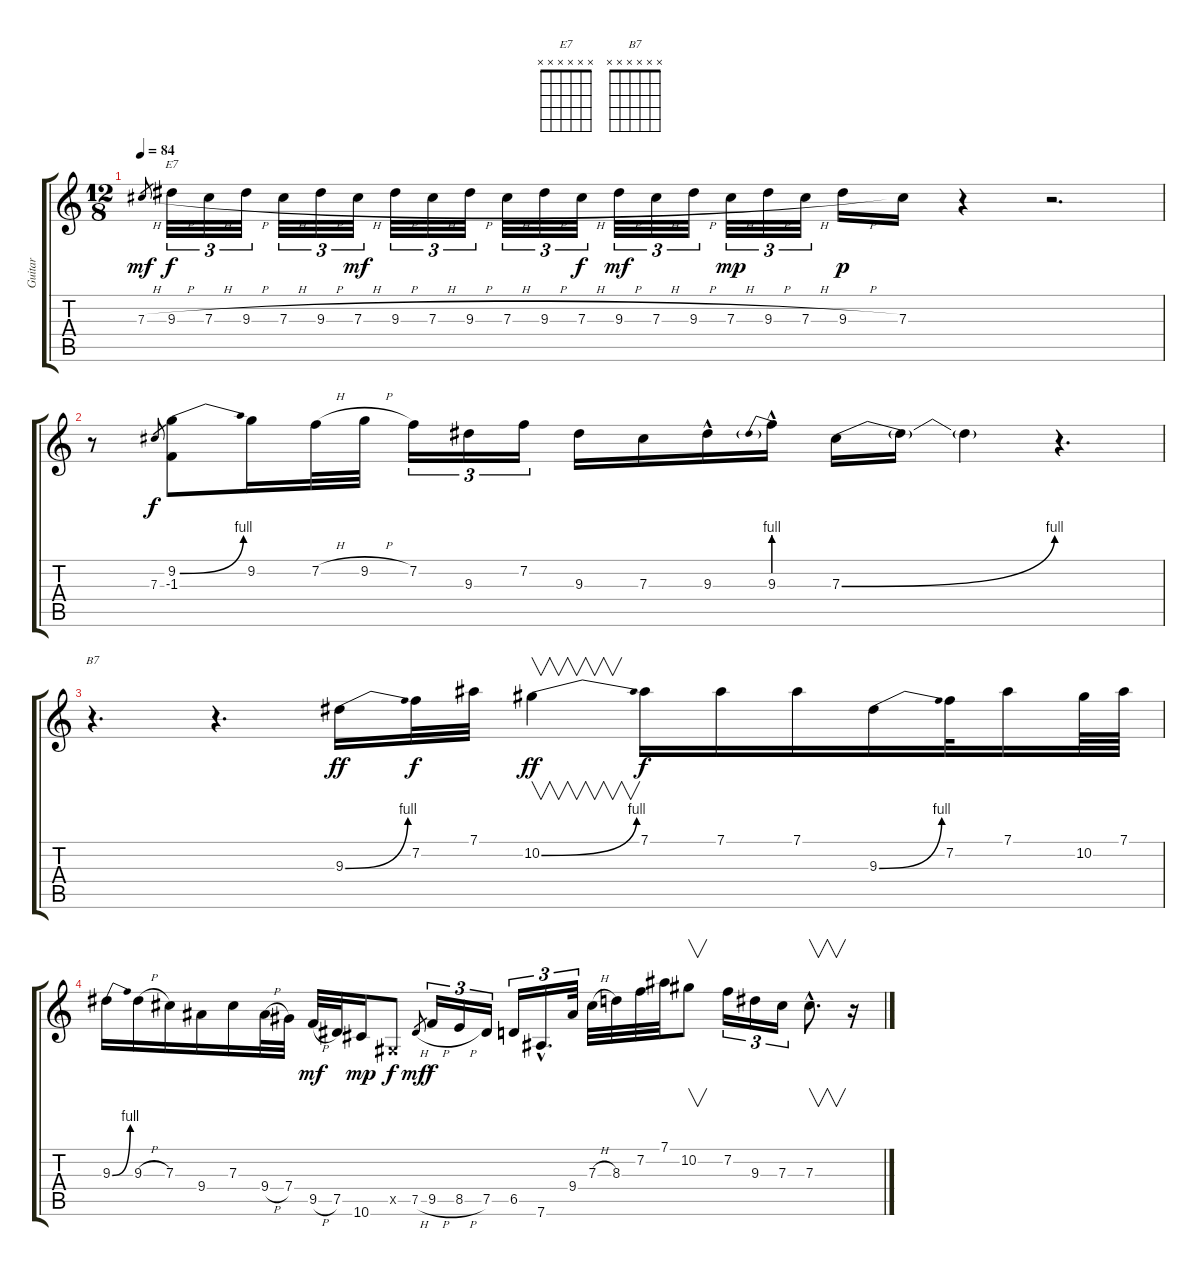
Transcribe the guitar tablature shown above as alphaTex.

\track ("Guitar" "Guitar") {instrument overdrivenguitar}
\staff {score tabs}
\tuning (Eb4 Bb3 Gb3 Db3 Ab2 Eb2) {hide}
\chord ("E7" x x x x x x) {firstfret 0}
\chord ("B7" x x x x x x) {firstfret 0}
\ts (12 8)
\tempo 84
\clef g2
\ks c
7.3{h}.8{gr dy mf} 9.3{h}.32{tu (3 2) ch "E7" dy f} 7.3{h}.32{tu (3 2)} 9.3{h}.32{tu (3 2)} 7.3{h}.32{tu (3 2)} 9.3{h}.32{tu (3 2)} 7.3{h}.32{tu (3 2) dy mf} 9.3{h}.32{tu (3 2)} 7.3{h}.32{tu (3 2)} 9.3{h}.32{tu (3 2)} 7.3{h}.32{tu (3 2)} 9.3{h}.32{tu (3 2)} 7.3{h}.32{tu (3 2) dy f} 9.3{h}.32{tu (3 2) dy mf} 7.3{h}.32{tu (3 2)} 9.3{h}.32{tu (3 2)} 7.3{h}.32{tu (3 2) dy mp} 9.3{h}.32{tu (3 2)} 7.3{h}.32{tu (3 2)} 9.3{h}.16{dy p} 7.3.16 r.4 r.2{d} |
r.8 7.3.8{gr dy f} (9.2{be (bend 0 0 60 4)} -1.3).8 9.2.16 7.2{h}.32 9.2{h}.32 7.2.16{tu (3 2)} 9.3.16{tu (3 2)} 7.2.16{tu (3 2)} 9.3.16 7.3.16 9.3{hac}.16 9.3{be (prebend 0 4 60 4) hac}.16 7.3{be (bend 0 0 60 4)}.16 7.3{t}.16 7.3{t}.4 r.4{d} |
r.4{d ch "B7"} r.4{d} 9.3{be (bend 0 0 60 4)}.16{dy ff} 7.2.32{dy f} 7.1.32 10.2{be (bend 0 0 60 4)}.4{v dy ff} 7.1.16{dy f} 7.1.16 7.1.16 9.3{be (bend 0 0 60 4)}.16 7.2.32 7.1.16 10.2.64 7.1.64 |
9.3{be (bend 0 0 60 4)}.16 9.3{h}.16 7.3.16 9.4.16 7.3.16 9.4{h}.32 7.4.32 9.5{h}.32{dy mf} 7.5.32 10.6.16{dy mp} 0.5{x}.8{dy f} 7.5{h}.8{gr dy mf} 9.5{h}.16{tu (3 2) dy f} 8.5{h}.16{tu (3 2)} 7.5.16{tu (3 2)} 6.5.16{tu (3 2)} 7.6{hac}.16{d tu (3 2)} 9.4.32{tu (3 2)} 7.3{h}.32 8.3.32 7.2.32 7.1.32 10.2.8{v} 7.2.16{tu (3 2)} 9.3.16{tu (3 2)} 7.3.16{tu (3 2)} 7.3{hac}.8{v d} r.16
